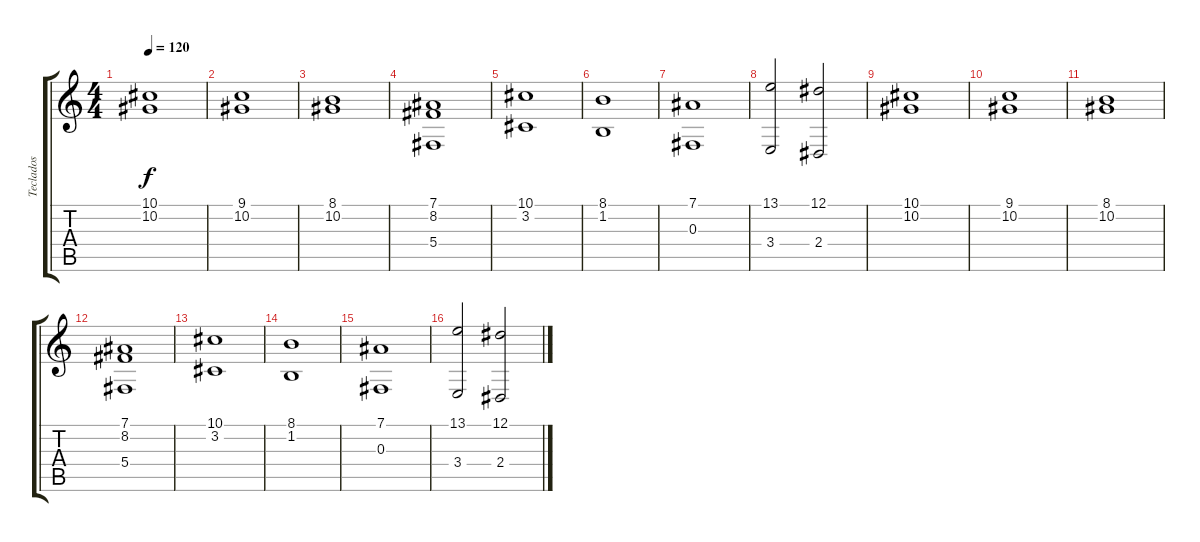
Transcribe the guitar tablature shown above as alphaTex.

\track ("Teclados " "Teclados ") {instrument stringensemble1}
\staff {score tabs}
\tuning (Eb4 Bb3 Gb3 Db3 Ab2 Eb2) {hide}
\ts (4 4)
\tempo 120
\clef g2
\ks c
(10.1 10.2).1{dy f} |
(9.1 10.2).1 |
(8.1 10.2).1 |
(7.1 8.2 5.4).1 |
(10.1 3.2).1 |
(8.1 1.2).1 |
(7.1 0.3).1 |
(13.1 3.4).2 (12.1 2.4).2 |
(10.1 10.2).1 |
(9.1 10.2).1 |
(8.1 10.2).1 |
(7.1 8.2 5.4).1 |
(10.1 3.2).1 |
(8.1 1.2).1 |
(7.1 0.3).1 |
(13.1 3.4).2 (12.1 2.4).2
